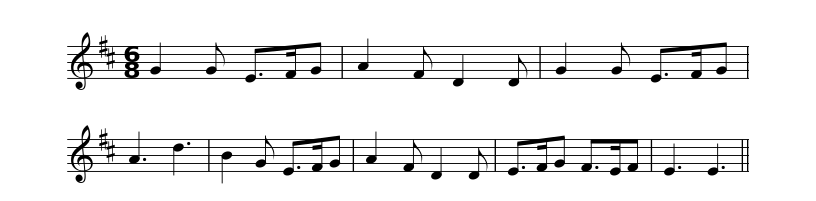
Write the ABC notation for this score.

X:1
L:1/8
M:6/8
I:linebreak $
K:D
V:1 treble
V:1
 G2 G E>FG | A2 F D2 D | G2 G E>FG | A3 d3 | B2 G E>FG | %5
 A2 F D2 D | E>FG F>EF | E3 E3 || %8
